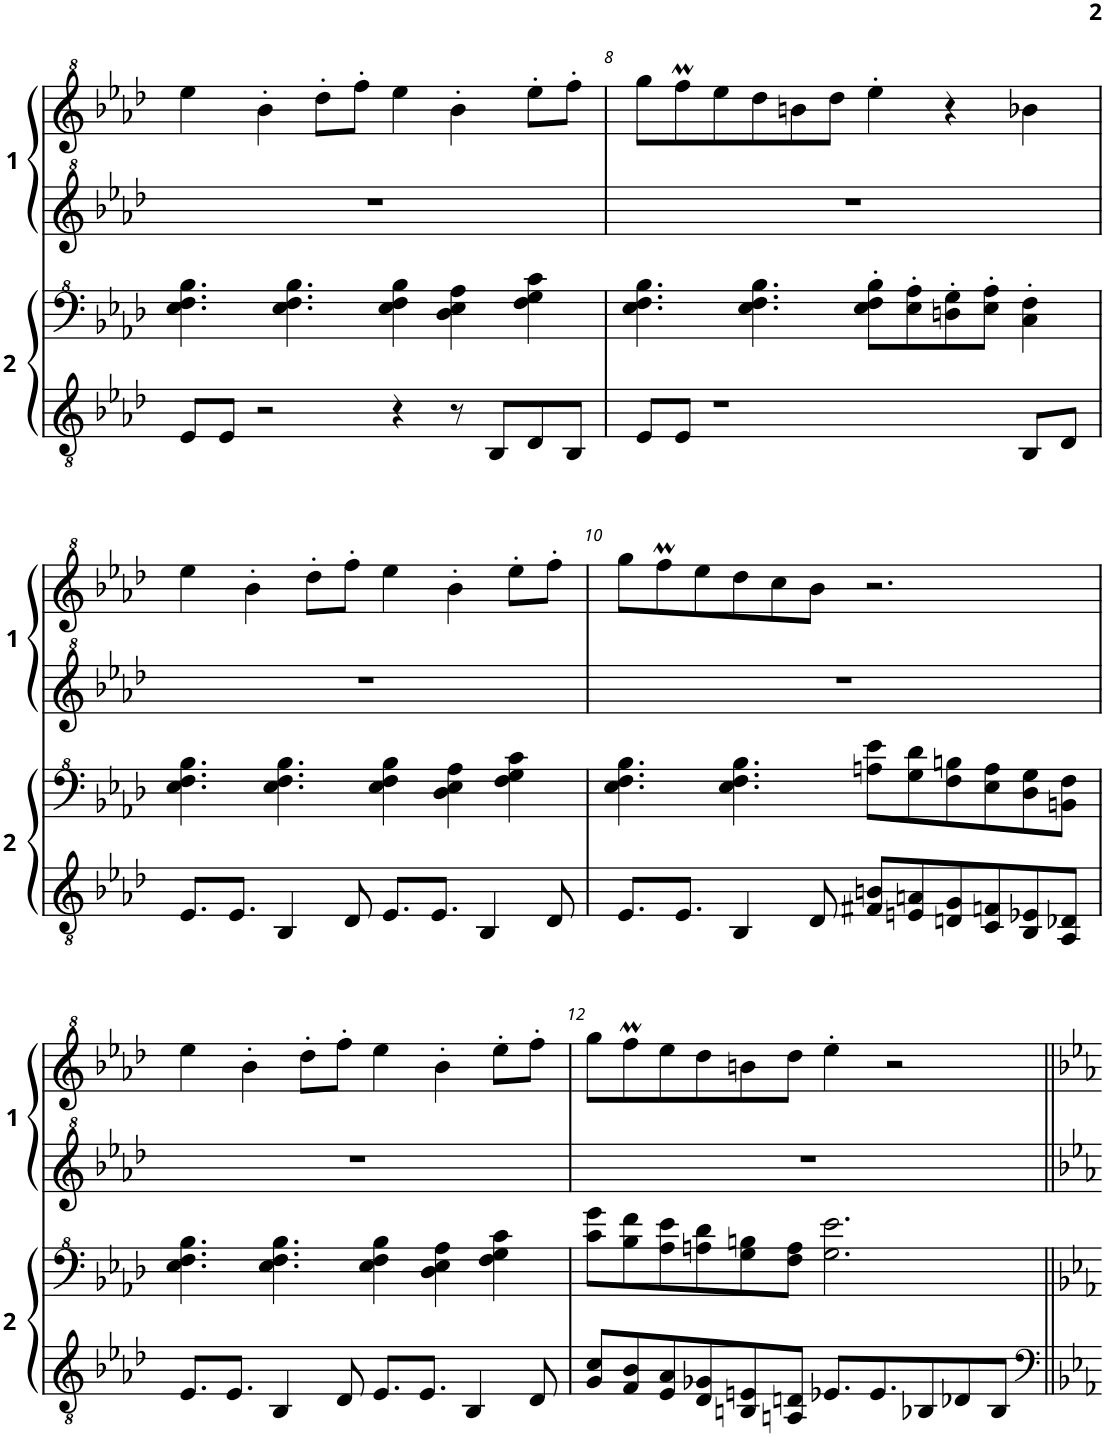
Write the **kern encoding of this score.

**kern	**kern	**kern	**kern
*part2	*part2	*part1	*part1
*staff4	*staff3	*staff2	*staff1
*I"Player 2	*	*I"Player 1	*
!!LO:PB:g=z
*clefGv2	*clefF^4	*clefG^2	*clefG^2
*k[b-e-a-d-]	*k[b-e-a-d-]	*k[b-e-a-d-]	*k[b-e-a-d-]
*M6/4	*M6/4	*M6/4	*M6/4
=7	=7	=7	=7
8E-/L	4.e-\ 4.f\ 4.b-\	1.r	4eee-\
8E-/J	.	.	.
2r	.	.	4bb-'\
.	4.e-\ 4.f\ 4.b-\	.	.
.	.	.	8ddd-'\L
.	.	.	8fff'\J
4r	4e-\ 4f\ 4b-\	.	4eee-\
8r	4d-\ 4e-\ 4a-\	.	4bb-'\
8BB-/L	.	.	.
8D-/	4f\ 4g\ 4cc\	.	8eee-'\L
8BB-/J	.	.	8fff'\J
=8	=8	=8	=8
8E-/L	4.e-\ 4.f\ 4.b-\	1.r	8ggg\L
8E-/J	.	.	8fffM\
1r	.	.	8eee-\
.	4.e-\ 4.f\ 4.b-\	.	8ddd-\
.	.	.	8bbn\
.	.	.	8ddd-\J
.	8e-\' 8f\' 8b-\'L	.	4eee-'\
.	8e-\' 8a-\'	.	.
.	8dn\' 8g\'	.	4r
.	8e-\' 8a-\'J	.	.
8BB-/L	4c\' 4f\'	.	4bb-X\
8D-/J	.	.	.
!!LO:LB:g=z
=9	=9	=9	=9
8.E-/L	4.e-\ 4.f\ 4.b-\	1.r	4eee-\
8.E-/J	.	.	.
.	.	.	4bb-'\
4BB-/	4.e-\ 4.f\ 4.b-\	.	.
.	.	.	8ddd-'\L
8D-/	.	.	8fff'\J
8.E-/L	4e-\ 4f\ 4b-\	.	4eee-\
8.E-/J	.	.	.
.	4d-\ 4e-\ 4a-\	.	4bb-'\
4BB-/	.	.	.
.	4f\ 4g\ 4cc\	.	8eee-'\L
8D-/	.	.	8fff'\J
=10	=10	=10	=10
8.E-/L	4.e-\ 4.f\ 4.b-\	1.r	8ggg\L
.	.	.	8fffM\
8.E-/J	.	.	.
.	.	.	8eee-\
4BB-/	4.e-\ 4.f\ 4.b-\	.	8ddd-\
.	.	.	8ccc\
8D-/	.	.	8bb-\J
8F#X/ 8Bn/L	8an\ 8ee-\L	.	2.r
8En/ 8An/	8g\ 8dd-\	.	.
8Dn/ 8G/	8f\ 8bn\	.	.
8C/ 8Fn/	8e-\ 8a\	.	.
8BB-/ 8E-X/	8d-\ 8g\	.	.
8AA-/ 8D-X/J	8Bn\ 8f\J	.	.
!!LO:LB:g=z
=11	=11	=11	=11
8.E-/L	4.e-\ 4.f\ 4.b-\	1.r	4eee-\
8.E-/J	.	.	.
.	.	.	4bb-'\
4BB-/	4.e-\ 4.f\ 4.b-\	.	.
.	.	.	8ddd-'\L
8D-/	.	.	8fff'\J
8.E-/L	4e-\ 4f\ 4b-\	.	4eee-\
8.E-/J	.	.	.
.	4d-\ 4e-\ 4a-\	.	4bb-'\
4BB-/	.	.	.
.	4f\ 4g\ 4cc\	.	8eee-'\L
8D-/	.	.	8fff'\J
=12	=12	=12	=12
8G/ 8c/L	8cc\ 8gg\L	1.r	8ggg\L
8F/ 8B-/	8b-\ 8ff\	.	8fffM\
8E-/ 8A-/	8a-\ 8ee-\	.	8eee-\
8D-/ 8G-X/	8an\ 8dd-\	.	8ddd-\
8BBn/ 8En/	8g\ 8bn\	.	8bbn\
8AAn/ 8Dn/J	8f\ 8a\J	.	8ddd-\J
8.E-X/L	2.g\ 2.ee-\	.	4eee-'\
8.E-/	.	.	.
.	.	.	2r
8BB-X/	.	.	.
8D-X/	.	.	.
8BB-/J	.	.	.
=||	=||	=||	=||
*-	*-	*-	*-
